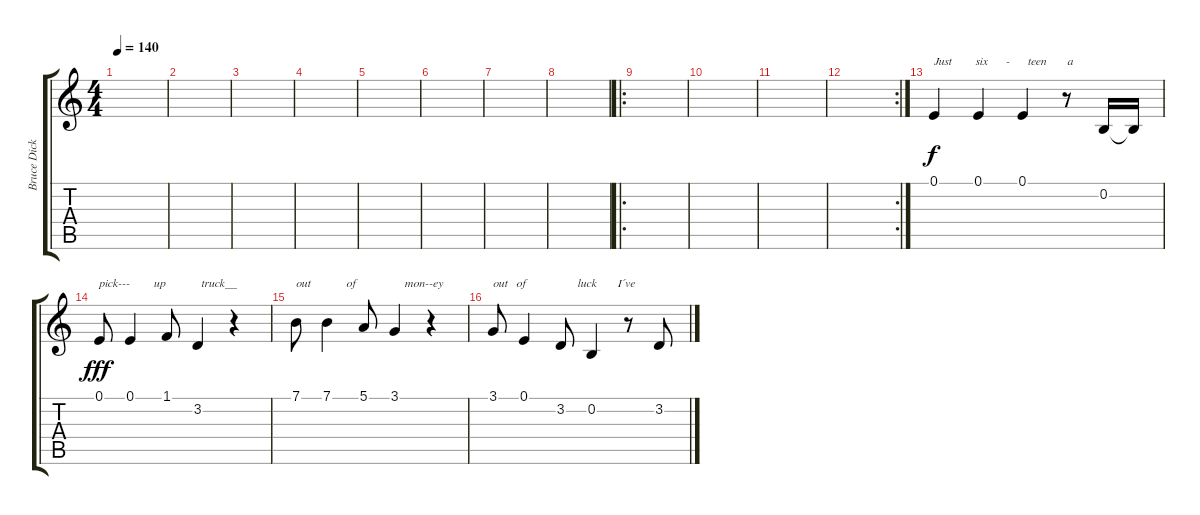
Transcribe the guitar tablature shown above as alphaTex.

\track ("Bruce Dickinson" "Bruce Dick") {instrument choiraahs}
\staff {score tabs}
\tuning (E4 B3 G3 D3 A2 E2) {hide}
\ts (4 4)
\tempo 140
\clef g2
\ks c
|
|
|
|
|
|
|
|
\ro
|
|
|
\rc 2
|
0.1.4{txt "Just        six      -      teen       a"} 0.1.4 0.1.4 r.8 0.2.16 0.2{t}.16{dy f} |
0.1.8{txt "pick---        up            truck__" dy fff} 0.1.4 1.1.8 3.2.4 r.4 |
7.1.8{txt "out            of                mon--ey"} 7.1.4 5.1.8 3.1.4 r.4 |
3.1.8{txt "out   of                 luck       I´ve"} 0.1.4 3.2.8 0.2.4 r.8 3.2.8
